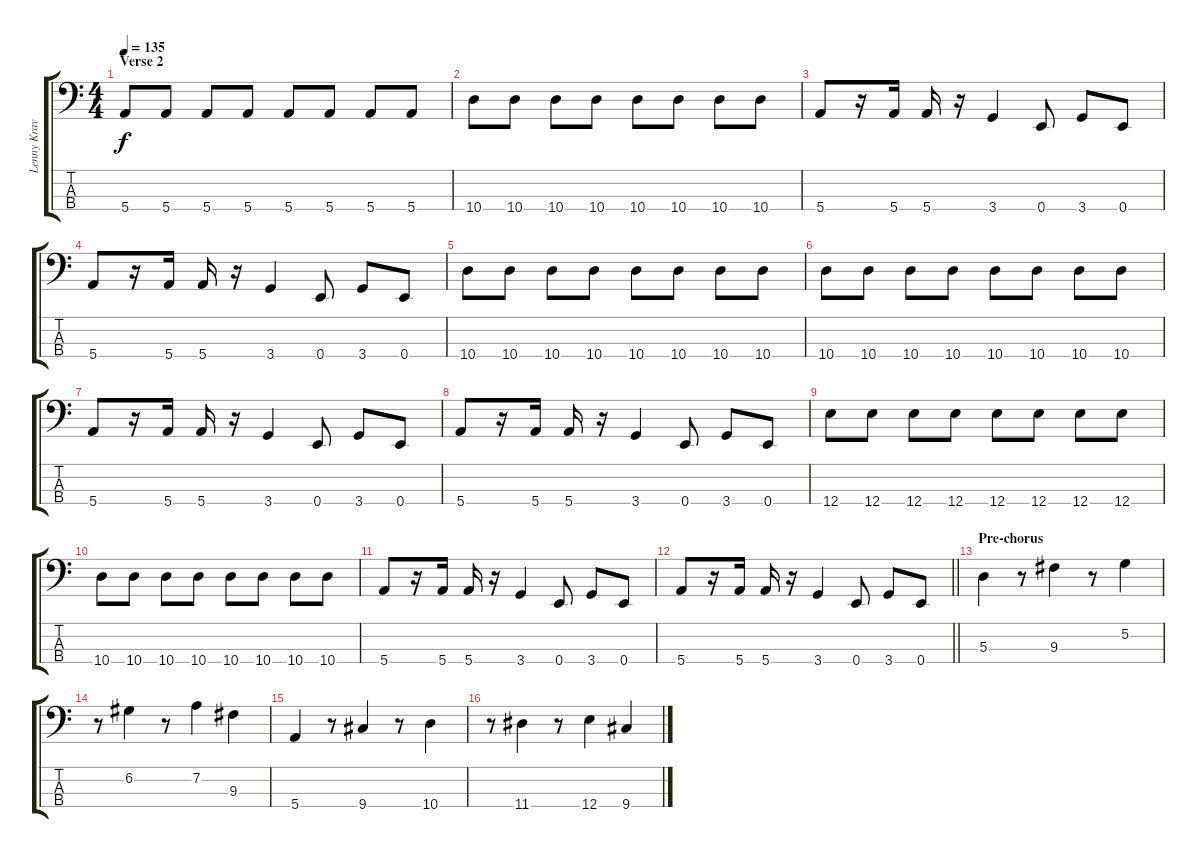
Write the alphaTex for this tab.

\track ("Lenny Kravitz (bass)" "Lenny Krav") {instrument electricbasspick}
\staff {score tabs}
\tuning (G2 D2 A1 E1) {hide}
\ts (4 4)
\section ("" "Verse 2")
\tempo 135
\clef f4
\ks c
5.4.8{dy f} 5.4.8 5.4.8 5.4.8 5.4.8 5.4.8 5.4.8 5.4.8 |
10.4.8 10.4.8 10.4.8 10.4.8 10.4.8 10.4.8 10.4.8 10.4.8 |
5.4.8 r.16 5.4.16 5.4.16 r.16 3.4.4 0.4.8 3.4.8 0.4.8 |
5.4.8 r.16 5.4.16 5.4.16 r.16 3.4.4 0.4.8 3.4.8 0.4.8 |
10.4.8 10.4.8 10.4.8 10.4.8 10.4.8 10.4.8 10.4.8 10.4.8 |
10.4.8 10.4.8 10.4.8 10.4.8 10.4.8 10.4.8 10.4.8 10.4.8 |
5.4.8 r.16 5.4.16 5.4.16 r.16 3.4.4 0.4.8 3.4.8 0.4.8 |
5.4.8 r.16 5.4.16 5.4.16 r.16 3.4.4 0.4.8 3.4.8 0.4.8 |
12.4.8 12.4.8 12.4.8 12.4.8 12.4.8 12.4.8 12.4.8 12.4.8 |
10.4.8 10.4.8 10.4.8 10.4.8 10.4.8 10.4.8 10.4.8 10.4.8 |
5.4.8 r.16 5.4.16 5.4.16 r.16 3.4.4 0.4.8 3.4.8 0.4.8 |
\barLineRight lightlight
5.4.8 r.16 5.4.16 5.4.16 r.16 3.4.4 0.4.8 3.4.8 0.4.8 |
\section ("" "Pre-chorus")
5.3.4 r.8 9.3.4 r.8 5.2.4 |
r.8 6.2.4 r.8 7.2.4 9.3.4 |
5.4.4 r.8 9.4.4 r.8 10.4.4 |
r.8 11.4.4 r.8 12.4.4 9.4.4
